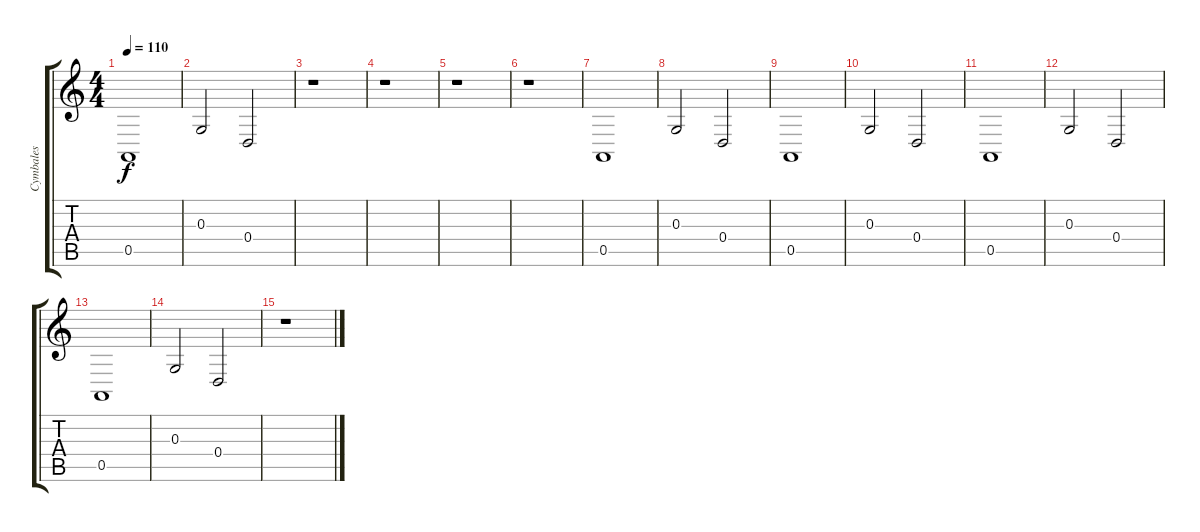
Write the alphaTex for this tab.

\track ("Cymbales" "Cymbales") {instrument reversecymbal}
\staff {score tabs}
\tuning (E4 B3 G3 D3 A2 E2) {hide}
\ts (4 4)
\tempo 110
\clef g2
\ks c
0.5.1{dy f balance 13} |
0.3.2{balance 3} 0.4.2 |
r.1 |
r.1 |
r.1 |
r.1 |
0.5.1{balance 13} |
0.3.2{balance 3} 0.4.2 |
0.5.1{balance 13} |
0.3.2{balance 3} 0.4.2 |
0.5.1{volume 0 balance 13} |
0.3.2{balance 3} 0.4.2 |
0.5.1{balance 13} |
0.3.2{balance 3} 0.4.2 |
r.1
